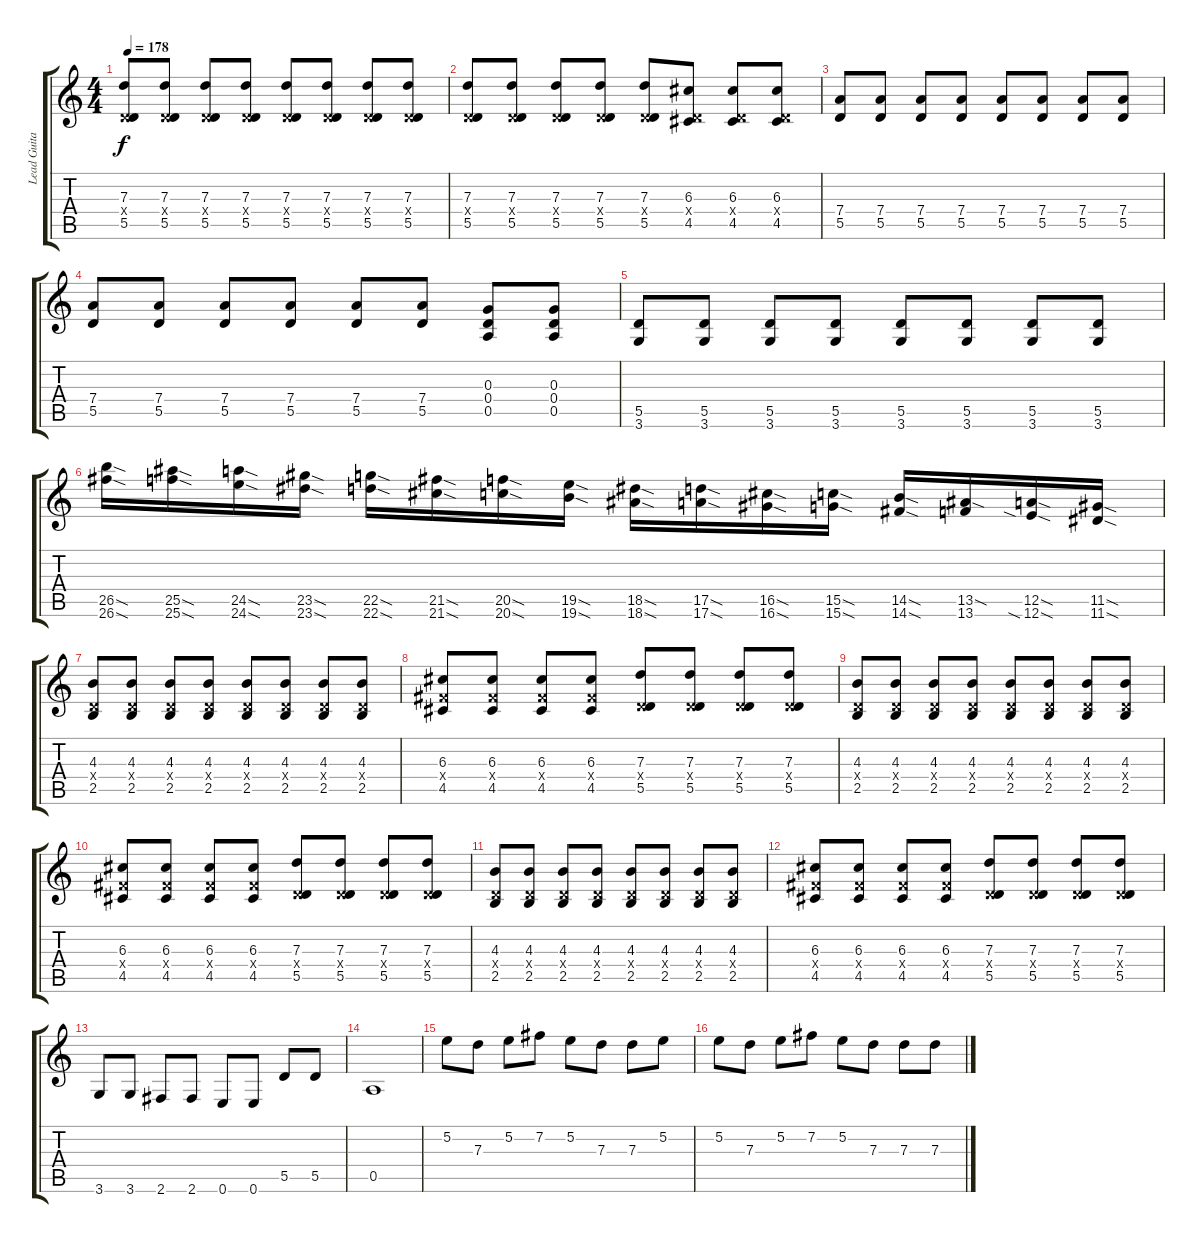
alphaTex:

\track ("Lead Guitar" "Lead Guita") {instrument distortionguitar}
\staff {score tabs}
\tuning (E4 B3 G3 D3 A2 E2) {hide}
\ts (4 4)
\tempo 178
\clef g2
\ks c
(7.3 0.4{x} 5.5).8{dy f} (7.3 0.4{x} 5.5).8 (7.3 0.4{x} 5.5).8 (7.3 0.4{x} 5.5).8 (7.3 0.4{x} 5.5).8 (7.3 0.4{x} 5.5).8 (7.3 0.4{x} 5.5).8 (7.3 0.4{x} 5.5).8 |
(7.3 0.4{x} 5.5).8 (7.3 0.4{x} 5.5).8 (7.3 0.4{x} 5.5).8 (7.3 0.4{x} 5.5).8 (7.3 0.4{x} 5.5).8 (6.3 0.4{x} 4.5).8 (6.3 0.4{x} 4.5).8 (6.3 0.4{x} 4.5).8 |
(7.4 5.5).8 (7.4 5.5).8 (7.4 5.5).8 (7.4 5.5).8 (7.4 5.5).8 (7.4 5.5).8 (7.4 5.5).8 (7.4 5.5).8 |
(7.4 5.5).8 (7.4 5.5).8 (7.4 5.5).8 (7.4 5.5).8 (7.4 5.5).8 (7.4 5.5).8 (0.3 0.4 0.5).8 (0.3 0.4 0.5).8 |
(5.5 3.6).8 (5.5 3.6).8 (5.5 3.6).8 (5.5 3.6).8 (5.5 3.6).8 (5.5 3.6).8 (5.5 3.6).8 (5.5 3.6).8 |
(26.5{sod} 26.6{sod}).16 (25.5{sod} 25.6{sod}).16 (24.5{sod} 24.6{sod}).16 (23.5{sod} 23.6{sod}).16 (22.5{sod} 22.6{sod}).16 (21.5{sod} 21.6{sod}).16 (20.5{sod} 20.6{sod}).16 (19.5{sod} 19.6{sod}).16 (18.5{sod} 18.6{sod}).16 (17.5{sod} 17.6{sod}).16 (16.5{sod} 16.6{sod}).16 (15.5{sod} 15.6{sod}).16 (14.5{sod} 14.6{sod}).16 (13.5{sod} 13.6).16 (12.5{sod} 12.6{sia sod}).16 (11.5{sod} 11.6{sod}).16 |
(4.3 0.4{x} 2.5).8 (4.3 0.4{x} 2.5).8 (4.3 0.4{x} 2.5).8 (4.3 0.4{x} 2.5).8 (4.3 0.4{x} 2.5).8 (4.3 0.4{x} 2.5).8 (4.3 0.4{x} 2.5).8 (4.3 0.4{x} 2.5).8 |
(6.3 4.4{x} 4.5).8 (6.3 4.4{x} 4.5).8 (6.3 4.4{x} 4.5).8 (6.3 4.4{x} 4.5).8 (7.3 0.4{x} 5.5).8 (7.3 0.4{x} 5.5).8 (7.3 0.4{x} 5.5).8 (7.3 0.4{x} 5.5).8 |
(4.3 0.4{x} 2.5).8 (4.3 0.4{x} 2.5).8 (4.3 0.4{x} 2.5).8 (4.3 0.4{x} 2.5).8 (4.3 0.4{x} 2.5).8 (4.3 0.4{x} 2.5).8 (4.3 0.4{x} 2.5).8 (4.3 0.4{x} 2.5).8 |
(6.3 4.4{x} 4.5).8 (6.3 4.4{x} 4.5).8 (6.3 4.4{x} 4.5).8 (6.3 4.4{x} 4.5).8 (7.3 0.4{x} 5.5).8 (7.3 0.4{x} 5.5).8 (7.3 0.4{x} 5.5).8 (7.3 0.4{x} 5.5).8 |
(4.3 0.4{x} 2.5).8 (4.3 0.4{x} 2.5).8 (4.3 0.4{x} 2.5).8 (4.3 0.4{x} 2.5).8 (4.3 0.4{x} 2.5).8 (4.3 0.4{x} 2.5).8 (4.3 0.4{x} 2.5).8 (4.3 0.4{x} 2.5).8 |
(6.3 4.4{x} 4.5).8 (6.3 4.4{x} 4.5).8 (6.3 4.4{x} 4.5).8 (6.3 4.4{x} 4.5).8 (7.3 0.4{x} 5.5).8 (7.3 0.4{x} 5.5).8 (7.3 0.4{x} 5.5).8 (7.3 0.4{x} 5.5).8 |
3.6.8 3.6.8 2.6.8 2.6.8 0.6.8 0.6.8 5.5.8 5.5.8 |
0.5.1 |
5.2.8 7.3.8 5.2.8 7.2.8 5.2.8 7.3.8 7.3.8 5.2.8 |
5.2.8 7.3.8 5.2.8 7.2.8 5.2.8 7.3.8 7.3.8 7.3.8
